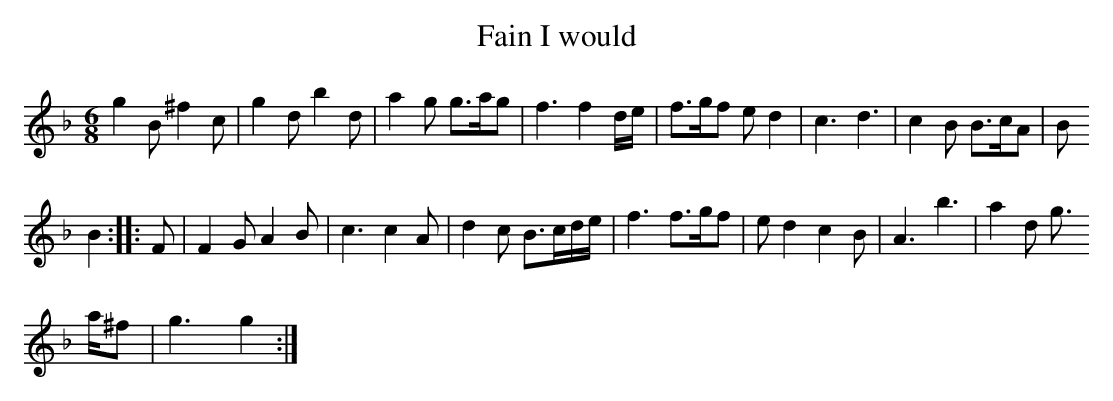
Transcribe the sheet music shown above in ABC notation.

X:1
T:Fain I would
M:6/8
L:1/8
K:F
g2 B ^f2 c|g2 d b2 d|a2 g g>ag |f3 f2 d/2e/2|f>gf e d2|c3 d3|c2 B B>cA|B
3 B2::F|F2 G A2 B|c3 c2 A|d2 c B>cd/2e/2|f3 f>gf|e d2 c2 B|A3 b3|a2 d g>
a^f|g3 g2:|
